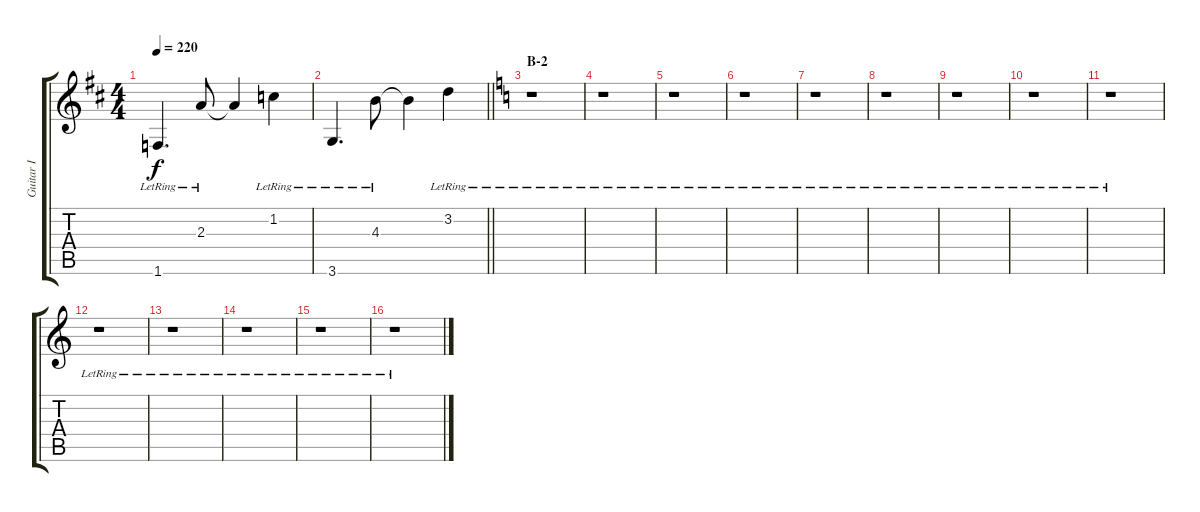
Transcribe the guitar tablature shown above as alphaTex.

\track ("Guitar I" "Guitar I") {instrument electricguitarclean}
\staff {score tabs}
\tuning (E4 B3 G3 D3 A2 E2) {hide}
\ts (4 4)
\tempo 220
\clef g2
\ks d
1.6{lr}.4{d dy f} 2.3{lr}.8 2.3{t}.4 1.2{lr}.4 |
\barLineRight lightlight
3.6{lr}.4{d} 4.3{lr}.8 4.3{t}.4 3.2{lr}.4 |
\section ("" "B-2")
\ks c
r.1 |
r.1 |
r.1 |
r.1 |
r.1 |
r.1 |
r.1 |
r.1 |
r.1 |
r.1 |
r.1 |
r.1 |
r.1 |
r.1
